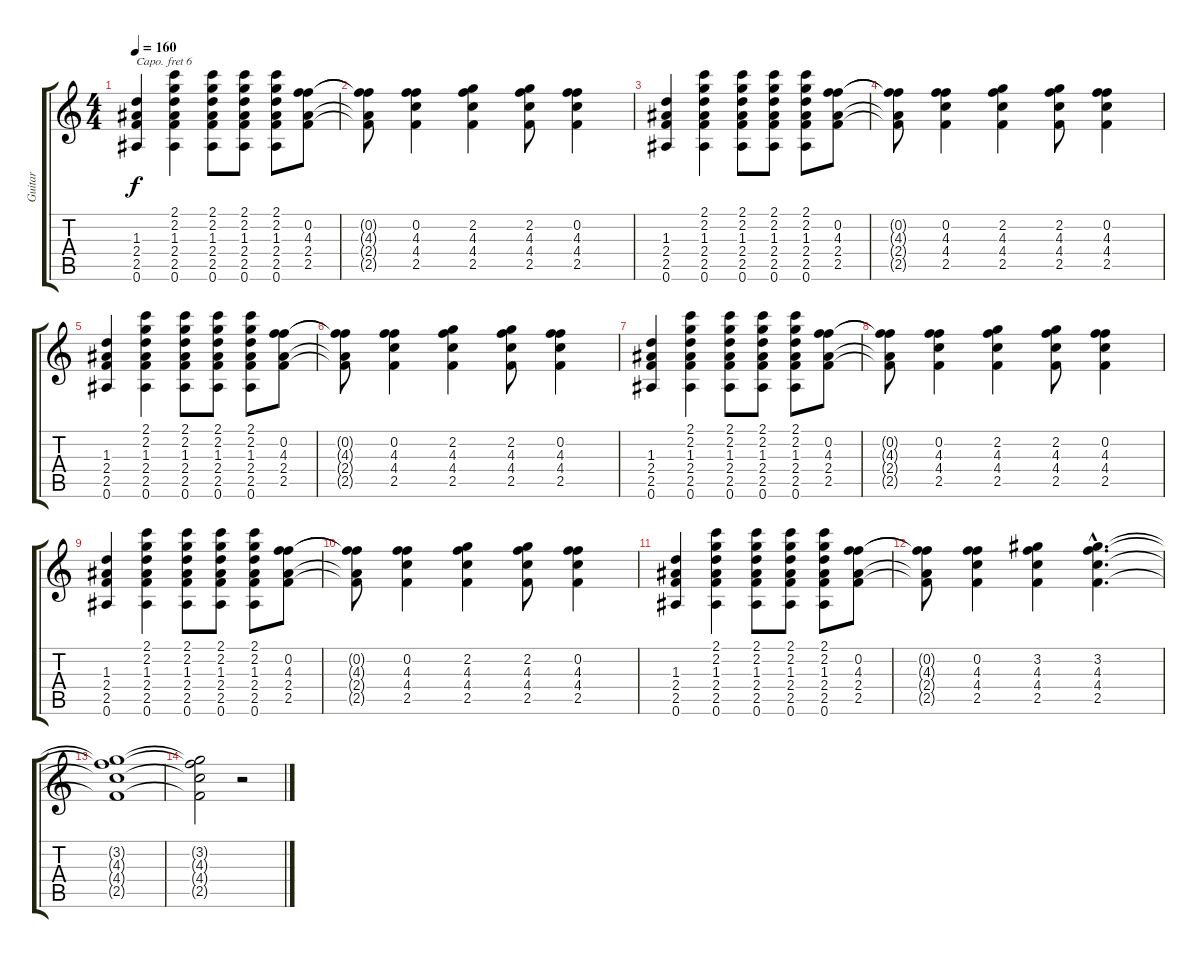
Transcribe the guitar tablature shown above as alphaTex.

\track ("Guitar" "Guitar") {instrument electricguitarjazz}
\staff {score tabs}
\capo 6
\tuning (E4 B3 G3 D3 A2 E2) {hide}
\ts (4 4)
\tempo 160
\clef g2
\ks c
(1.3 2.4 2.5 0.6).4{dy f} (2.1 2.2 1.3 2.4 2.5 0.6).4 (2.1 2.2 1.3 2.4 2.5 0.6).8 (2.1 2.2 1.3 2.4 2.5 0.6).8 (2.1 2.2 1.3 2.4 2.5 0.6).8 (0.2 4.3 2.4 2.5).8 |
(0.2{t} 4.3{t} 2.4{t} 2.5{t}).8 (0.2 4.3 4.4 2.5).4 (2.2 4.3 4.4 2.5).4 (2.2 4.3 4.4 2.5).8 (0.2 4.3 4.4 2.5).4 |
(1.3 2.4 2.5 0.6).4 (2.1 2.2 1.3 2.4 2.5 0.6).4 (2.1 2.2 1.3 2.4 2.5 0.6).8 (2.1 2.2 1.3 2.4 2.5 0.6).8 (2.1 2.2 1.3 2.4 2.5 0.6).8 (0.2 4.3 2.4 2.5).8 |
(0.2{t} 4.3{t} 2.4{t} 2.5{t}).8 (0.2 4.3 4.4 2.5).4 (2.2 4.3 4.4 2.5).4 (2.2 4.3 4.4 2.5).8 (0.2 4.3 4.4 2.5).4 |
(1.3 2.4 2.5 0.6).4 (2.1 2.2 1.3 2.4 2.5 0.6).4 (2.1 2.2 1.3 2.4 2.5 0.6).8 (2.1 2.2 1.3 2.4 2.5 0.6).8 (2.1 2.2 1.3 2.4 2.5 0.6).8 (0.2 4.3 2.4 2.5).8 |
(0.2{t} 4.3{t} 2.4{t} 2.5{t}).8 (0.2 4.3 4.4 2.5).4 (2.2 4.3 4.4 2.5).4 (2.2 4.3 4.4 2.5).8 (0.2 4.3 4.4 2.5).4 |
(1.3 2.4 2.5 0.6).4 (2.1 2.2 1.3 2.4 2.5 0.6).4 (2.1 2.2 1.3 2.4 2.5 0.6).8 (2.1 2.2 1.3 2.4 2.5 0.6).8 (2.1 2.2 1.3 2.4 2.5 0.6).8 (0.2 4.3 2.4 2.5).8 |
(0.2{t} 4.3{t} 2.4{t} 2.5{t}).8 (0.2 4.3 4.4 2.5).4 (2.2 4.3 4.4 2.5).4 (2.2 4.3 4.4 2.5).8 (0.2 4.3 4.4 2.5).4 |
(1.3 2.4 2.5 0.6).4 (2.1 2.2 1.3 2.4 2.5 0.6).4 (2.1 2.2 1.3 2.4 2.5 0.6).8 (2.1 2.2 1.3 2.4 2.5 0.6).8 (2.1 2.2 1.3 2.4 2.5 0.6).8 (0.2 4.3 2.4 2.5).8 |
(0.2{t} 4.3{t} 2.4{t} 2.5{t}).8 (0.2 4.3 4.4 2.5).4 (2.2 4.3 4.4 2.5).4 (2.2 4.3 4.4 2.5).8 (0.2 4.3 4.4 2.5).4 |
(1.3 2.4 2.5 0.6).4 (2.1 2.2 1.3 2.4 2.5 0.6).4 (2.1 2.2 1.3 2.4 2.5 0.6).8 (2.1 2.2 1.3 2.4 2.5 0.6).8 (2.1 2.2 1.3 2.4 2.5 0.6).8 (0.2 4.3 2.4 2.5).8 |
(0.2{t} 4.3{t} 2.4{t} 2.5{t}).8 (0.2 4.3 4.4 2.5).4 (3.2 4.3 4.4 2.5).4 (3.2{hac} 4.3{hac} 4.4{hac} 2.5{hac}).4{d} |
(3.2{t} 4.3{t} 4.4{t} 2.5{t}).1 |
(3.2{t} 4.3{t} 4.4{t} 2.5{t}).2 r.2
